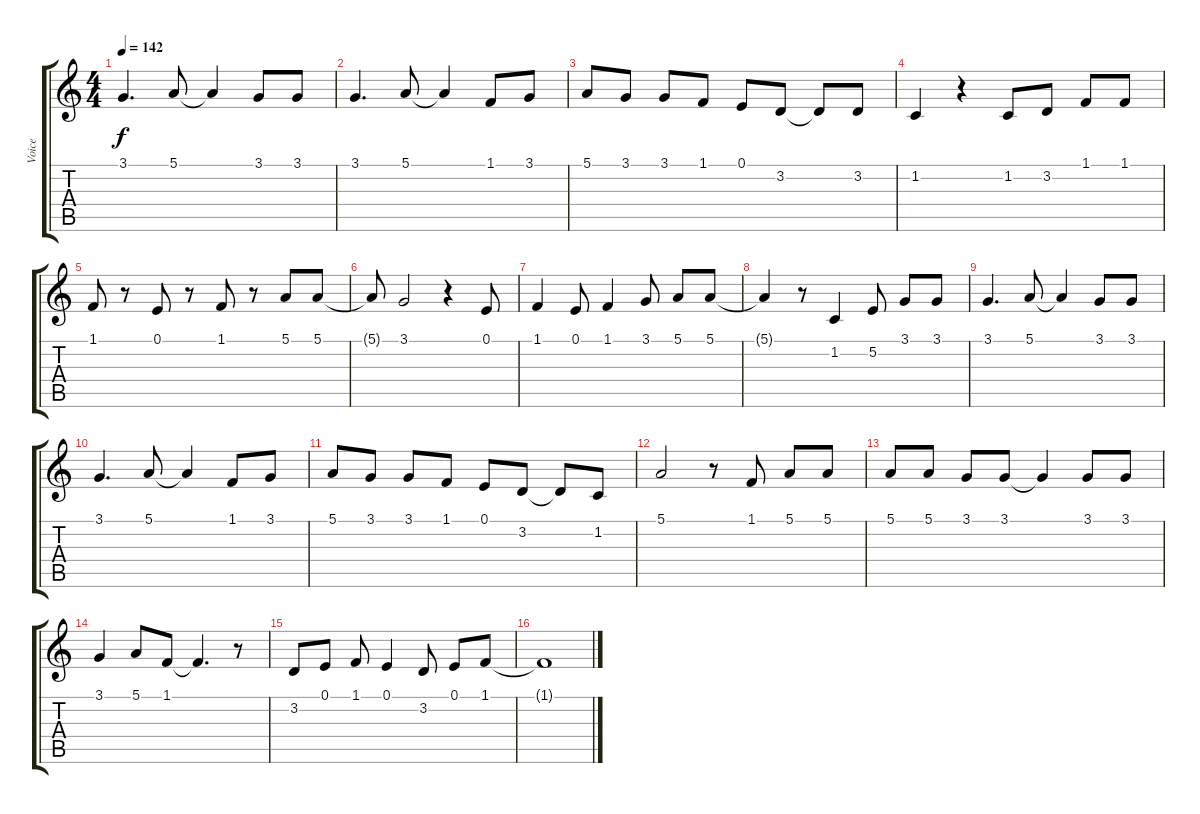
\track ("Voice" "Voice") {instrument sopranosax}
\staff {score tabs}
\tuning (E4 B3 G3 D3 A2 E2) {hide}
\ts (4 4)
\tempo 142
\clef g2
\ks c
3.1.4{d dy f} 5.1.8 5.1{t}.4 3.1.8 3.1.8 |
3.1.4{d} 5.1.8 5.1{t}.4 1.1.8 3.1.8 |
5.1.8 3.1.8 3.1.8 1.1.8 0.1.8 3.2.8 3.2{t}.8 3.2.8 |
1.2.4 r.4 1.2.8 3.2.8 1.1.8 1.1.8 |
1.1.8 r.8 0.1.8 r.8 1.1.8 r.8 5.1.8 5.1.8 |
5.1{t}.8 3.1.2 r.4 0.1.8 |
1.1.4 0.1.8 1.1.4 3.1.8 5.1.8 5.1.8 |
5.1{t}.4 r.8 1.2.4 5.2.8 3.1.8 3.1.8 |
3.1.4{d} 5.1.8 5.1{t}.4 3.1.8 3.1.8 |
3.1.4{d} 5.1.8 5.1{t}.4 1.1.8 3.1.8 |
5.1.8 3.1.8 3.1.8 1.1.8 0.1.8 3.2.8 3.2{t}.8 1.2.8 |
5.1.2 r.8 1.1.8 5.1.8 5.1.8 |
5.1.8 5.1.8 3.1.8 3.1.8 3.1{t}.4 3.1.8 3.1.8 |
3.1.4 5.1.8 1.1.8 1.1{t}.4{d} r.8 |
3.2.8 0.1.8 1.1.8 0.1.4 3.2.8 0.1.8 1.1.8 |
1.1{t}.1
